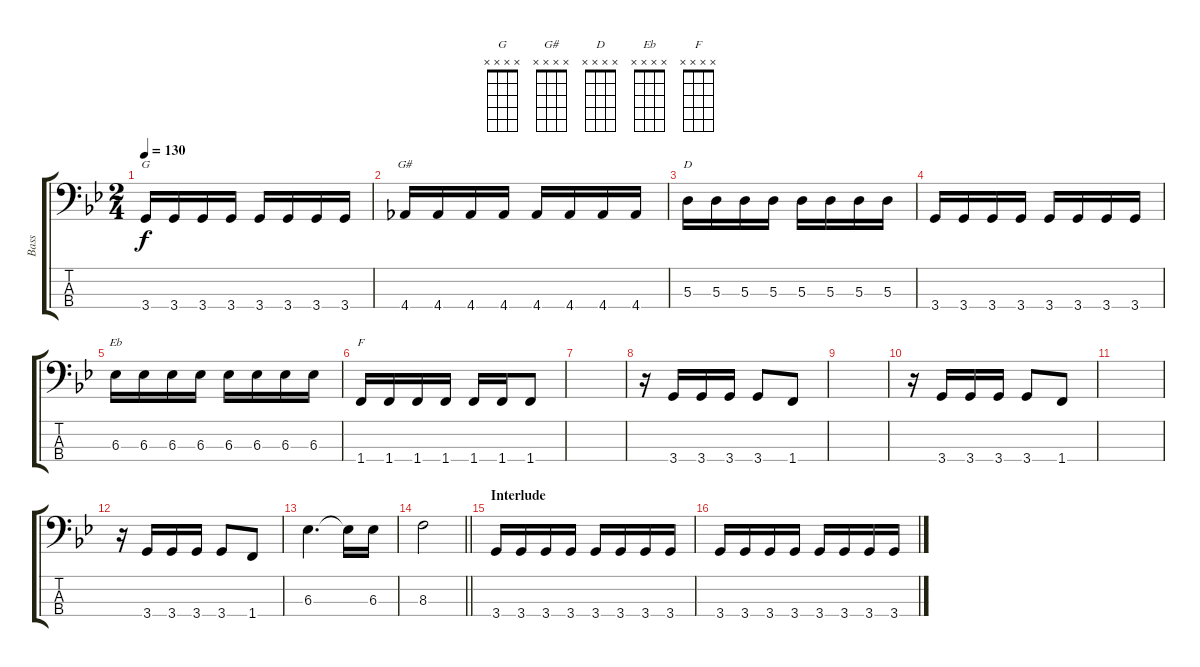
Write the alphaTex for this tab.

\track ("Bass" "Bass") {instrument electricbassfinger}
\staff {score tabs}
\tuning (G2 D2 A1 E1) {hide}
\chord ("G" x x x x)
\chord ("G#" x x x x)
\chord ("D" x x x x)
\chord ("Eb" x x x x)
\chord ("F" x x x x)
\ts (2 4)
\tempo 130
\clef f4
\ks gminor
3.4.16{ch "G" dy f} 3.4.16 3.4.16 3.4.16 3.4.16 3.4.16 3.4.16 3.4.16 |
4.4.16{ch "G#"} 4.4.16 4.4.16 4.4.16 4.4.16 4.4.16 4.4.16 4.4.16 |
5.3.16{ch "D"} 5.3.16 5.3.16 5.3.16 5.3.16 5.3.16 5.3.16 5.3.16 |
3.4.16 3.4.16 3.4.16 3.4.16 3.4.16 3.4.16 3.4.16 3.4.16 |
6.3.16{ch "Eb"} 6.3.16 6.3.16 6.3.16 6.3.16 6.3.16 6.3.16 6.3.16 |
1.4.16{ch "F"} 1.4.16 1.4.16 1.4.16 1.4.16 1.4.16 1.4.8 |
|
r.16 3.4.16 3.4.16 3.4.16 3.4.8 1.4.8 |
|
r.16 3.4.16 3.4.16 3.4.16 3.4.8 1.4.8 |
|
r.16 3.4.16 3.4.16 3.4.16 3.4.8 1.4.8 |
6.3.4{d} 6.3{t}.16 6.3.16 |
\barLineRight lightlight
8.3.2 |
\section ("" "Interlude")
3.4.16 3.4.16 3.4.16 3.4.16 3.4.16 3.4.16 3.4.16 3.4.16 |
3.4.16 3.4.16 3.4.16 3.4.16 3.4.16 3.4.16 3.4.16 3.4.16
